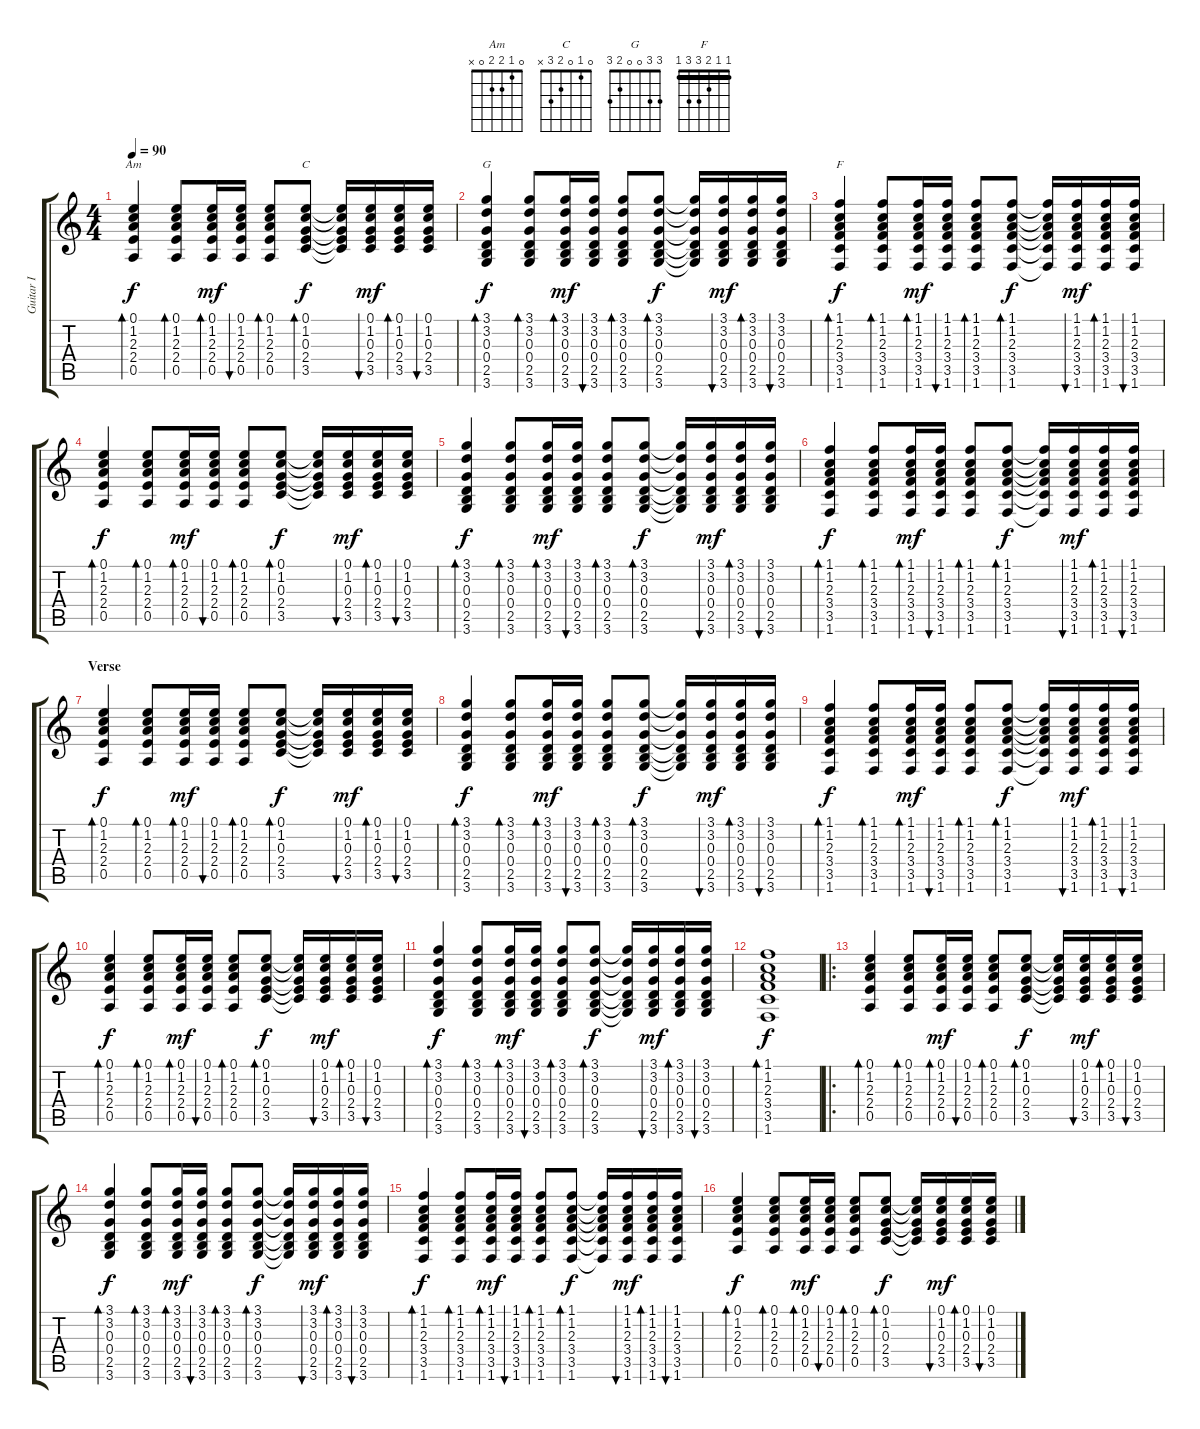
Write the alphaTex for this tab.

\track ("Guitar I" "Guitar I") {instrument acousticguitarsteel}
\staff {score tabs}
\tuning (E4 B3 G3 D3 A2 E2) {hide}
\chord ("Am" 0 1 2 2 0 x)
\chord ("C" 0 1 0 2 3 x)
\chord ("G" 3 3 0 0 2 3)
\chord ("F" 1 1 2 3 3 1) {barre 1}
\ts (4 4)
\tempo 90
\clef g2
\ks c
(0.1 1.2 2.3 2.4 0.5).4{bd 60 ch "Am" dy f volume 8 balance 8 instrument acousticguitarsteel} (0.1 1.2 2.3 2.4 0.5).8{bd 60} (0.1 1.2 2.3 2.4 0.5).16{bd 60 dy mf} (0.1 1.2 2.3 2.4 0.5).16{bu 60} (0.1 1.2 2.3 2.4 0.5).8{bd 60} (0.1 1.2 0.3 2.4 3.5).8{bd 60 ch "C" dy f} (0.1{t} 1.2{t} 0.3{t} 2.4{t} 3.5{t}).16 (0.1 1.2 0.3 2.4 3.5).16{bu 60 dy mf} (0.1 1.2 0.3 2.4 3.5).16{bd 60} (0.1 1.2 0.3 2.4 3.5).16{bu 60} |
(3.1 3.2 0.3 0.4 2.5 3.6).4{bd 60 ch "G" dy f} (3.1 3.2 0.3 0.4 2.5 3.6).8{bd 60} (3.1 3.2 0.3 0.4 2.5 3.6).16{bd 60 dy mf} (3.1 3.2 0.3 0.4 2.5 3.6).16{bu 60} (3.1 3.2 0.3 0.4 2.5 3.6).8{bd 60} (3.1 3.2 0.3 0.4 2.5 3.6).8{bd 60 dy f} (3.1{t} 3.2{t} 0.3{t} 0.4{t} 2.5{t} 3.6{t}).16 (3.1 3.2 0.3 0.4 2.5 3.6).16{bu 60 dy mf} (3.1 3.2 0.3 0.4 2.5 3.6).16{bd 60} (3.1 3.2 0.3 0.4 2.5 3.6).16{bu 60} |
(1.1 1.2 2.3 3.4 3.5 1.6).4{bd 60 ch "F" dy f} (1.1 1.2 2.3 3.4 3.5 1.6).8{bd 60} (1.1 1.2 2.3 3.4 3.5 1.6).16{bd 60 dy mf} (1.1 1.2 2.3 3.4 3.5 1.6).16{bu 60} (1.1 1.2 2.3 3.4 3.5 1.6).8{bd 60} (1.1 1.2 2.3 3.4 3.5 1.6).8{bd 60 dy f} (1.1{t} 1.2{t} 2.3{t} 3.4{t} 3.5{t} 1.6{t}).16 (1.1 1.2 2.3 3.4 3.5 1.6).16{bu 60 dy mf} (1.1 1.2 2.3 3.4 3.5 1.6).16{bd 60} (1.1 1.2 2.3 3.4 3.5 1.6).16{bu 60} |
(0.1 1.2 2.3 2.4 0.5).4{bd 60 dy f} (0.1 1.2 2.3 2.4 0.5).8{bd 60} (0.1 1.2 2.3 2.4 0.5).16{bd 60 dy mf} (0.1 1.2 2.3 2.4 0.5).16{bu 60} (0.1 1.2 2.3 2.4 0.5).8{bd 60} (0.1 1.2 0.3 2.4 3.5).8{bd 60 dy f} (0.1{t} 1.2{t} 0.3{t} 2.4{t} 3.5{t}).16 (0.1 1.2 0.3 2.4 3.5).16{bu 60 dy mf} (0.1 1.2 0.3 2.4 3.5).16{bd 60} (0.1 1.2 0.3 2.4 3.5).16{bu 60} |
(3.1 3.2 0.3 0.4 2.5 3.6).4{bd 60 dy f} (3.1 3.2 0.3 0.4 2.5 3.6).8{bd 60} (3.1 3.2 0.3 0.4 2.5 3.6).16{bd 60 dy mf} (3.1 3.2 0.3 0.4 2.5 3.6).16{bu 60} (3.1 3.2 0.3 0.4 2.5 3.6).8{bd 60} (3.1 3.2 0.3 0.4 2.5 3.6).8{bd 60 dy f} (3.1{t} 3.2{t} 0.3{t} 0.4{t} 2.5{t} 3.6{t}).16 (3.1 3.2 0.3 0.4 2.5 3.6).16{bu 60 dy mf} (3.1 3.2 0.3 0.4 2.5 3.6).16{bd 60} (3.1 3.2 0.3 0.4 2.5 3.6).16{bu 60} |
(1.1 1.2 2.3 3.4 3.5 1.6).4{bd 60 dy f} (1.1 1.2 2.3 3.4 3.5 1.6).8{bd 60} (1.1 1.2 2.3 3.4 3.5 1.6).16{bd 60 dy mf} (1.1 1.2 2.3 3.4 3.5 1.6).16{bu 60} (1.1 1.2 2.3 3.4 3.5 1.6).8{bd 60} (1.1 1.2 2.3 3.4 3.5 1.6).8{bd 60 dy f} (1.1{t} 1.2{t} 2.3{t} 3.4{t} 3.5{t} 1.6{t}).16 (1.1 1.2 2.3 3.4 3.5 1.6).16{bu 60 dy mf} (1.1 1.2 2.3 3.4 3.5 1.6).16{bd 60} (1.1 1.2 2.3 3.4 3.5 1.6).16{bu 60} |
\section ("" "Verse")
(0.1 1.2 2.3 2.4 0.5).4{bd 60 dy f} (0.1 1.2 2.3 2.4 0.5).8{bd 60} (0.1 1.2 2.3 2.4 0.5).16{bd 60 dy mf} (0.1 1.2 2.3 2.4 0.5).16{bu 60} (0.1 1.2 2.3 2.4 0.5).8{bd 60} (0.1 1.2 0.3 2.4 3.5).8{bd 60 dy f} (0.1{t} 1.2{t} 0.3{t} 2.4{t} 3.5{t}).16 (0.1 1.2 0.3 2.4 3.5).16{bu 60 dy mf} (0.1 1.2 0.3 2.4 3.5).16{bd 60} (0.1 1.2 0.3 2.4 3.5).16{bu 60} |
(3.1 3.2 0.3 0.4 2.5 3.6).4{bd 60 dy f} (3.1 3.2 0.3 0.4 2.5 3.6).8{bd 60} (3.1 3.2 0.3 0.4 2.5 3.6).16{bd 60 dy mf} (3.1 3.2 0.3 0.4 2.5 3.6).16{bu 60} (3.1 3.2 0.3 0.4 2.5 3.6).8{bd 60} (3.1 3.2 0.3 0.4 2.5 3.6).8{bd 60 dy f} (3.1{t} 3.2{t} 0.3{t} 0.4{t} 2.5{t} 3.6{t}).16 (3.1 3.2 0.3 0.4 2.5 3.6).16{bu 60 dy mf} (3.1 3.2 0.3 0.4 2.5 3.6).16{bd 60} (3.1 3.2 0.3 0.4 2.5 3.6).16{bu 60} |
(1.1 1.2 2.3 3.4 3.5 1.6).4{bd 60 dy f} (1.1 1.2 2.3 3.4 3.5 1.6).8{bd 60} (1.1 1.2 2.3 3.4 3.5 1.6).16{bd 60 dy mf} (1.1 1.2 2.3 3.4 3.5 1.6).16{bu 60} (1.1 1.2 2.3 3.4 3.5 1.6).8{bd 60} (1.1 1.2 2.3 3.4 3.5 1.6).8{bd 60 dy f} (1.1{t} 1.2{t} 2.3{t} 3.4{t} 3.5{t} 1.6{t}).16 (1.1 1.2 2.3 3.4 3.5 1.6).16{bu 60 dy mf} (1.1 1.2 2.3 3.4 3.5 1.6).16{bd 60} (1.1 1.2 2.3 3.4 3.5 1.6).16{bu 60} |
(0.1 1.2 2.3 2.4 0.5).4{bd 60 dy f} (0.1 1.2 2.3 2.4 0.5).8{bd 60} (0.1 1.2 2.3 2.4 0.5).16{bd 60 dy mf} (0.1 1.2 2.3 2.4 0.5).16{bu 60} (0.1 1.2 2.3 2.4 0.5).8{bd 60} (0.1 1.2 0.3 2.4 3.5).8{bd 60 dy f} (0.1{t} 1.2{t} 0.3{t} 2.4{t} 3.5{t}).16 (0.1 1.2 0.3 2.4 3.5).16{bu 60 dy mf} (0.1 1.2 0.3 2.4 3.5).16{bd 60} (0.1 1.2 0.3 2.4 3.5).16{bu 60} |
(3.1 3.2 0.3 0.4 2.5 3.6).4{bd 60 dy f} (3.1 3.2 0.3 0.4 2.5 3.6).8{bd 60} (3.1 3.2 0.3 0.4 2.5 3.6).16{bd 60 dy mf} (3.1 3.2 0.3 0.4 2.5 3.6).16{bu 60} (3.1 3.2 0.3 0.4 2.5 3.6).8{bd 60} (3.1 3.2 0.3 0.4 2.5 3.6).8{bd 60 dy f} (3.1{t} 3.2{t} 0.3{t} 0.4{t} 2.5{t} 3.6{t}).16 (3.1 3.2 0.3 0.4 2.5 3.6).16{bu 60 dy mf} (3.1 3.2 0.3 0.4 2.5 3.6).16{bd 60} (3.1 3.2 0.3 0.4 2.5 3.6).16{bu 60} |
(1.1 1.2 2.3 3.4 3.5 1.6).1{bd 60 dy f} |
\ro
(0.1 1.2 2.3 2.4 0.5).4{bd 60} (0.1 1.2 2.3 2.4 0.5).8{bd 60} (0.1 1.2 2.3 2.4 0.5).16{bd 60 dy mf} (0.1 1.2 2.3 2.4 0.5).16{bu 60} (0.1 1.2 2.3 2.4 0.5).8{bd 60} (0.1 1.2 0.3 2.4 3.5).8{bd 60 dy f} (0.1{t} 1.2{t} 0.3{t} 2.4{t} 3.5{t}).16 (0.1 1.2 0.3 2.4 3.5).16{bu 60 dy mf} (0.1 1.2 0.3 2.4 3.5).16{bd 60} (0.1 1.2 0.3 2.4 3.5).16{bu 60} |
(3.1 3.2 0.3 0.4 2.5 3.6).4{bd 60 dy f} (3.1 3.2 0.3 0.4 2.5 3.6).8{bd 60} (3.1 3.2 0.3 0.4 2.5 3.6).16{bd 60 dy mf} (3.1 3.2 0.3 0.4 2.5 3.6).16{bu 60} (3.1 3.2 0.3 0.4 2.5 3.6).8{bd 60} (3.1 3.2 0.3 0.4 2.5 3.6).8{bd 60 dy f} (3.1{t} 3.2{t} 0.3{t} 0.4{t} 2.5{t} 3.6{t}).16 (3.1 3.2 0.3 0.4 2.5 3.6).16{bu 60 dy mf} (3.1 3.2 0.3 0.4 2.5 3.6).16{bd 60} (3.1 3.2 0.3 0.4 2.5 3.6).16{bu 60} |
(1.1 1.2 2.3 3.4 3.5 1.6).4{bd 60 dy f} (1.1 1.2 2.3 3.4 3.5 1.6).8{bd 60} (1.1 1.2 2.3 3.4 3.5 1.6).16{bd 60 dy mf} (1.1 1.2 2.3 3.4 3.5 1.6).16{bu 60} (1.1 1.2 2.3 3.4 3.5 1.6).8{bd 60} (1.1 1.2 2.3 3.4 3.5 1.6).8{bd 60 dy f} (1.1{t} 1.2{t} 2.3{t} 3.4{t} 3.5{t} 1.6{t}).16 (1.1 1.2 2.3 3.4 3.5 1.6).16{bu 60 dy mf} (1.1 1.2 2.3 3.4 3.5 1.6).16{bd 60} (1.1 1.2 2.3 3.4 3.5 1.6).16{bu 60} |
(0.1 1.2 2.3 2.4 0.5).4{bd 60 dy f} (0.1 1.2 2.3 2.4 0.5).8{bd 60} (0.1 1.2 2.3 2.4 0.5).16{bd 60 dy mf} (0.1 1.2 2.3 2.4 0.5).16{bu 60} (0.1 1.2 2.3 2.4 0.5).8{bd 60} (0.1 1.2 0.3 2.4 3.5).8{bd 60 dy f} (0.1{t} 1.2{t} 0.3{t} 2.4{t} 3.5{t}).16 (0.1 1.2 0.3 2.4 3.5).16{bu 60 dy mf} (0.1 1.2 0.3 2.4 3.5).16{bd 60} (0.1 1.2 0.3 2.4 3.5).16{bu 60}
